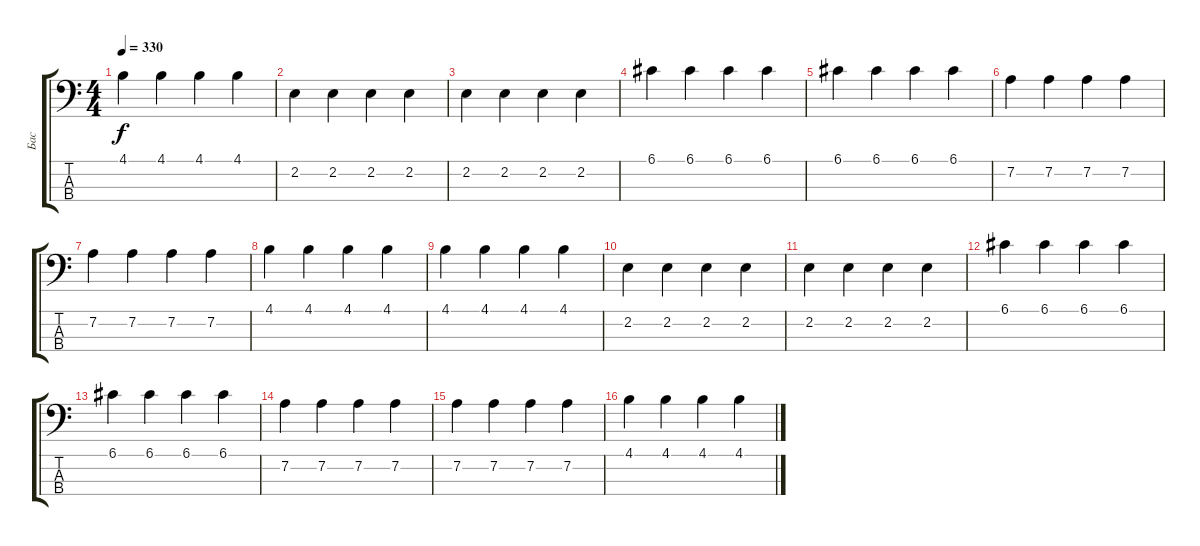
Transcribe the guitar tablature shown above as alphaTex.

\track ("Бас" "Бас") {instrument electricbassfinger}
\staff {score tabs}
\tuning (G2 D2 A1 E1) {hide}
\ts (4 4)
\tempo 330
\clef f4
\ks c
4.1.4{dy f} 4.1.4 4.1.4 4.1.4 |
2.2.4 2.2.4 2.2.4 2.2.4 |
2.2.4 2.2.4 2.2.4 2.2.4 |
6.1.4 6.1.4 6.1.4 6.1.4 |
6.1.4 6.1.4 6.1.4 6.1.4 |
7.2.4 7.2.4 7.2.4 7.2.4 |
7.2.4 7.2.4 7.2.4 7.2.4 |
4.1.4 4.1.4 4.1.4 4.1.4 |
4.1.4 4.1.4 4.1.4 4.1.4 |
2.2.4 2.2.4 2.2.4 2.2.4 |
2.2.4 2.2.4 2.2.4 2.2.4 |
6.1.4 6.1.4 6.1.4 6.1.4 |
6.1.4 6.1.4 6.1.4 6.1.4 |
7.2.4 7.2.4 7.2.4 7.2.4 |
7.2.4 7.2.4 7.2.4 7.2.4 |
4.1.4 4.1.4 4.1.4 4.1.4
